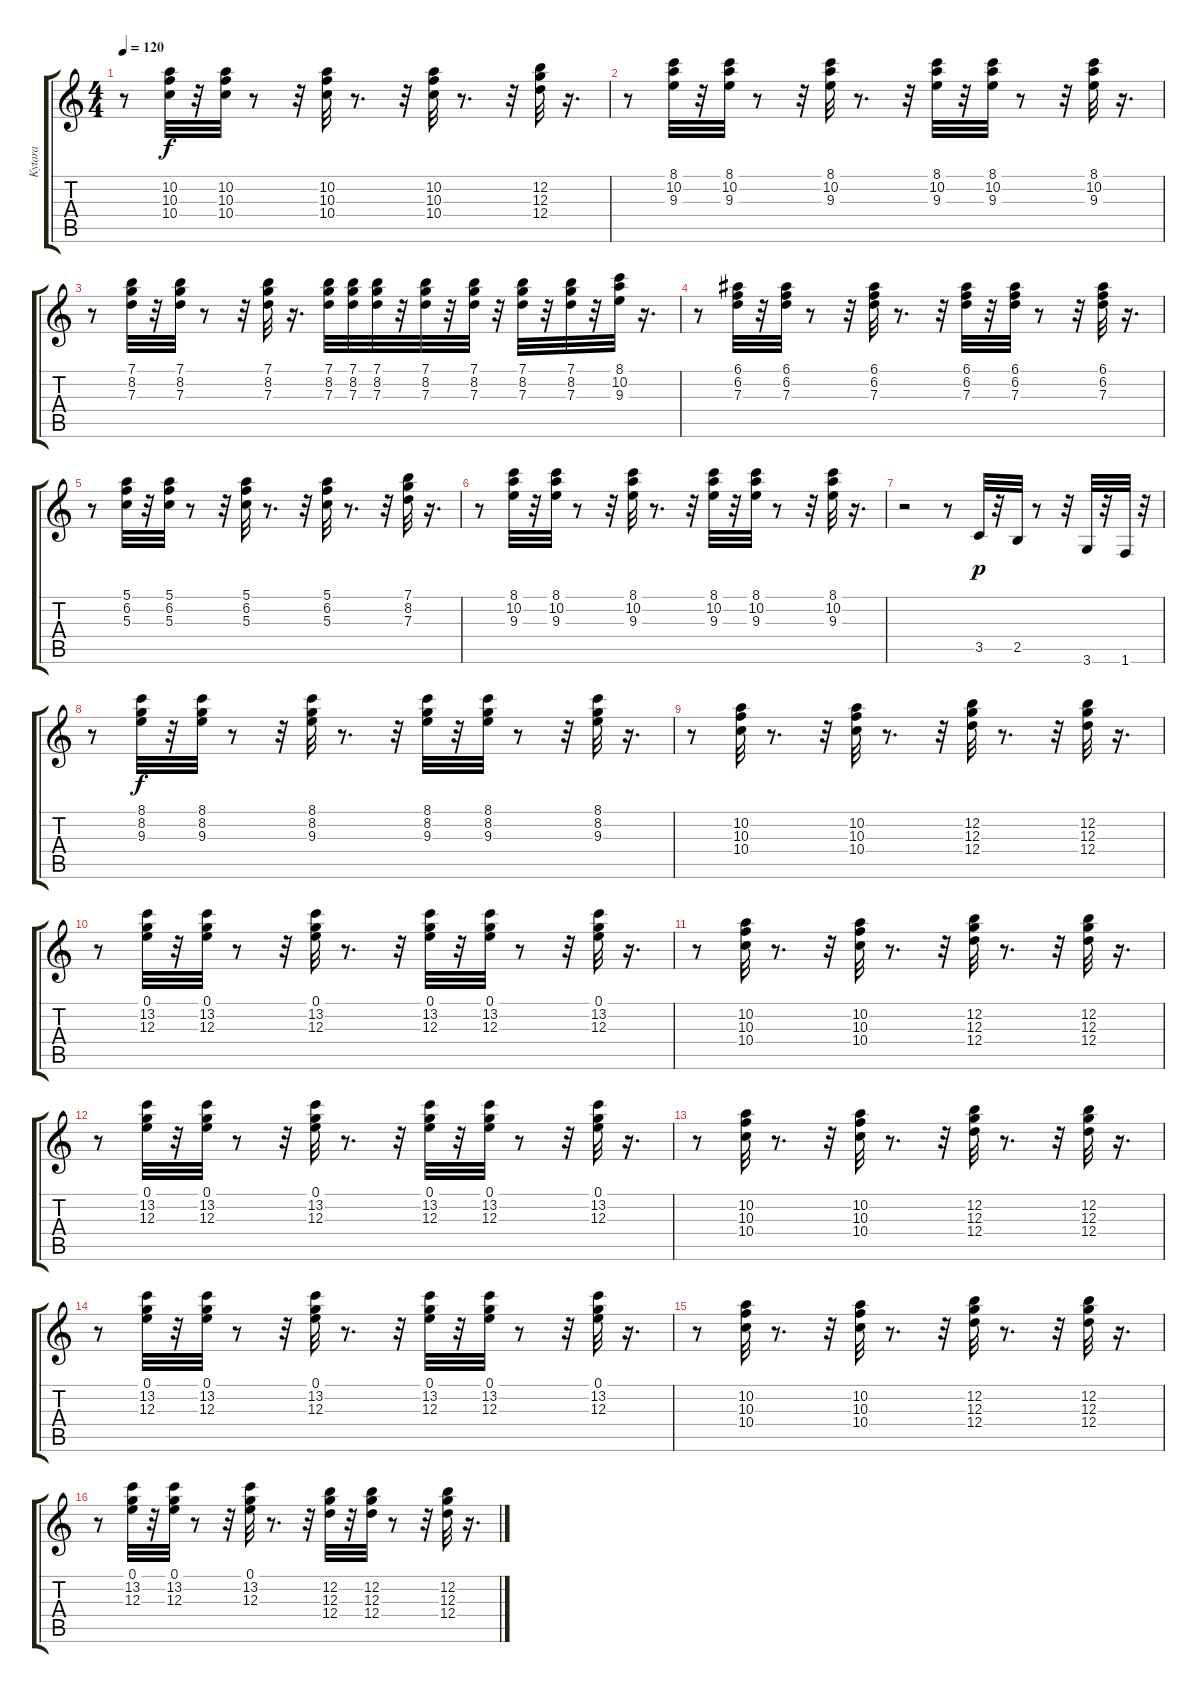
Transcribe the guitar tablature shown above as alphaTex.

\track ("Kytara" "Kytara") {instrument electricguitarmuted}
\staff {score tabs}
\tuning (E4 B3 G3 D3 A2 E2) {hide}
\ts (4 4)
\tempo 120
\clef g2
\ks c
r.8{dy f} (10.2 10.3 10.4).32 r.32 (10.2 10.3 10.4).32 r.8 r.32 (10.2 10.3 10.4).32 r.8{d} r.32 (10.2 10.3 10.4).32 r.8{d} r.32 (12.2 12.3 12.4).32 r.16{d} |
r.8 (8.1 10.2 9.3).32 r.32 (8.1 10.2 9.3).32 r.8 r.32 (8.1 10.2 9.3).32 r.8{d} r.32 (8.1 10.2 9.3).32 r.32 (8.1 10.2 9.3).32 r.8 r.32 (8.1 10.2 9.3).32 r.16{d} |
r.8 (7.1 8.2 7.3).32 r.32 (7.1 8.2 7.3).32 r.8 r.32 (7.1 8.2 7.3).32 r.16{d} (7.1 8.2 7.3).32 (7.1 8.2 7.3).32 (7.1 8.2 7.3).32 r.32 (7.1 8.2 7.3).32 r.32 (7.1 8.2 7.3).32 r.32 (7.1 8.2 7.3).32 r.32 (7.1 8.2 7.3).32 r.32 (8.1 10.2 9.3).32 r.16{d} |
r.8 (6.1 6.2 7.3).32 r.32 (6.1 6.2 7.3).32 r.8 r.32 (6.1 6.2 7.3).32 r.8{d} r.32 (6.1 6.2 7.3).32 r.32 (6.1 6.2 7.3).32 r.8 r.32 (6.1 6.2 7.3).32 r.16{d} |
r.8 (5.1 6.2 5.3).32 r.32 (5.1 6.2 5.3).32 r.8 r.32 (5.1 6.2 5.3).32 r.8{d} r.32 (5.1 6.2 5.3).32 r.8{d} r.32 (7.1 8.2 7.3).32 r.16{d} |
r.8 (8.1 10.2 9.3).32 r.32 (8.1 10.2 9.3).32 r.8 r.32 (8.1 10.2 9.3).32 r.8{d} r.32 (8.1 10.2 9.3).32 r.32 (8.1 10.2 9.3).32 r.8 r.32 (8.1 10.2 9.3).32 r.16{d} |
r.2 r.8 3.5.32{dy p} r.32 2.5.32 r.8 r.32 3.6.32 r.32 1.6.32 r.32 |
r.8 (8.1 8.2 9.3).32{dy f} r.32 (8.1 8.2 9.3).32 r.8 r.32 (8.1 8.2 9.3).32 r.8{d} r.32 (8.1 8.2 9.3).32 r.32 (8.1 8.2 9.3).32 r.8 r.32 (8.1 8.2 9.3).32 r.16{d} |
r.8 (10.2 10.3 10.4).32 r.8{d} r.32 (10.2 10.3 10.4).32 r.8{d} r.32 (12.2 12.3 12.4).32 r.8{d} r.32 (12.2 12.3 12.4).32 r.16{d} |
r.8 (0.1 13.2 12.3).32 r.32 (0.1 13.2 12.3).32 r.8 r.32 (0.1 13.2 12.3).32 r.8{d} r.32 (0.1 13.2 12.3).32 r.32 (0.1 13.2 12.3).32 r.8 r.32 (0.1 13.2 12.3).32 r.16{d} |
r.8 (10.2 10.3 10.4).32 r.8{d} r.32 (10.2 10.3 10.4).32 r.8{d} r.32 (12.2 12.3 12.4).32 r.8{d} r.32 (12.2 12.3 12.4).32 r.16{d} |
r.8 (0.1 13.2 12.3).32 r.32 (0.1 13.2 12.3).32 r.8 r.32 (0.1 13.2 12.3).32 r.8{d} r.32 (0.1 13.2 12.3).32 r.32 (0.1 13.2 12.3).32 r.8 r.32 (0.1 13.2 12.3).32 r.16{d} |
r.8 (10.2 10.3 10.4).32 r.8{d} r.32 (10.2 10.3 10.4).32 r.8{d} r.32 (12.2 12.3 12.4).32 r.8{d} r.32 (12.2 12.3 12.4).32 r.16{d} |
r.8 (0.1 13.2 12.3).32 r.32 (0.1 13.2 12.3).32 r.8 r.32 (0.1 13.2 12.3).32 r.8{d} r.32 (0.1 13.2 12.3).32 r.32 (0.1 13.2 12.3).32 r.8 r.32 (0.1 13.2 12.3).32 r.16{d} |
r.8 (10.2 10.3 10.4).32 r.8{d} r.32 (10.2 10.3 10.4).32 r.8{d} r.32 (12.2 12.3 12.4).32 r.8{d} r.32 (12.2 12.3 12.4).32 r.16{d} |
r.8 (0.1 13.2 12.3).32 r.32 (0.1 13.2 12.3).32 r.8 r.32 (0.1 13.2 12.3).32 r.8{d} r.32 (12.2 12.3 12.4).32 r.32 (12.2 12.3 12.4).32 r.8 r.32 (12.2 12.3 12.4).32 r.16{d}
